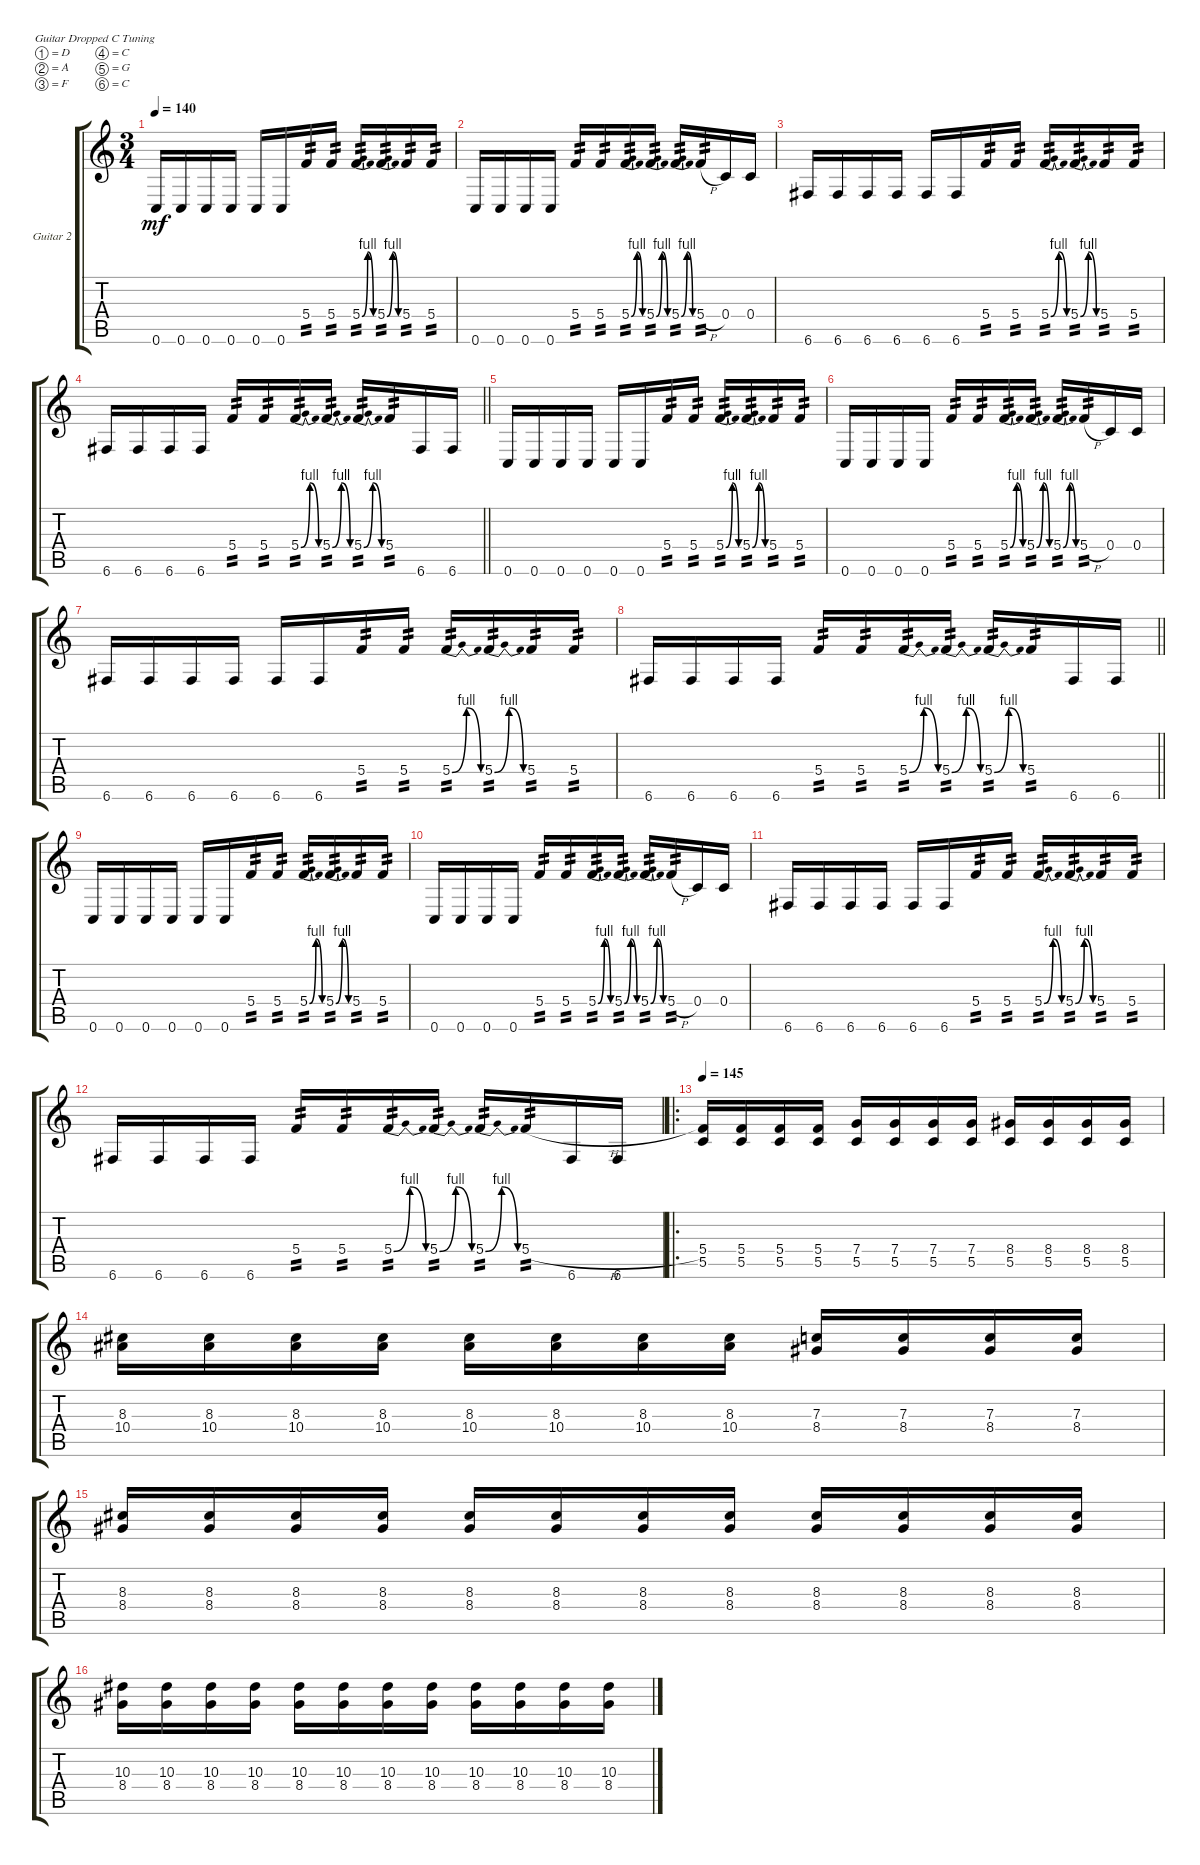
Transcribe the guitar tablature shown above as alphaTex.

\bracketExtendMode groupsimilarinstruments
\firstSystemTrackNameOrientation horizontal
\otherSystemsTrackNameOrientation horizontal
\track ("Guitar 2" "Guitar 2") {instrument distortionguitar}
\staff {score tabs}
\tuning (D4 A3 F3 C3 G2 C2)
\ts (3 4)
\tempo 140
\clef g2
\ks c
0.6.16{dy mf} 0.6.16 0.6.16 0.6.16 0.6.16 0.6.16 5.4.16{tp 2} 5.4.16{tp 2} 5.4{be (bendrelease 0 0 10.2 4 20.4 4 30 0)}.16{tp 2} 5.4{be (bendrelease 0 0 10.2 4 20.4 4 60 0)}.16{tp 2} 5.4.16{tp 2} 5.4.16{tp 2} |
0.6.16 0.6.16 0.6.16 0.6.16 5.4.16{tp 2} 5.4.16{tp 2} 5.4{be (bendrelease 0 0 10.2 4 20.4 4 30 0)}.16{tp 2} 5.4{be (bendrelease 0 0 10.2 4 20.4 4 60 0)}.16{tp 2} 5.4{be (bendrelease 0 0 10.2 4 20.4 4 57.599999999999994 0)}.16{tp 2} 5.4{h}.16{tp 2} 0.4.16 0.4.16 |
6.6.16 6.6.16 6.6.16 6.6.16 6.6.16 6.6.16 5.4.16{tp 2} 5.4.16{tp 2} 5.4{be (bendrelease 0 0 10.2 4 20.4 4 30 0)}.16{tp 2} 5.4{be (bendrelease 0 0 10.2 4 20.4 4 60 0)}.16{tp 2} 5.4.16{tp 2} 5.4.16{tp 2} |
\barLineRight lightlight
6.6.16 6.6.16 6.6.16 6.6.16 5.4.16{tp 2} 5.4.16{tp 2} 5.4{be (bendrelease 0 0 10.2 4 20.4 4 30 0)}.16{tp 2} 5.4{be (bendrelease 0 0 10.2 4 20.4 4 60 0)}.16{tp 2} 5.4{be (bendrelease 0 0 10.2 4 20.4 4 57.599999999999994 0)}.16{tp 2} 5.4.16{tp 2} 6.6.16 6.6.16 |
0.6.16 0.6.16 0.6.16 0.6.16 0.6.16 0.6.16 5.4.16{tp 2} 5.4.16{tp 2} 5.4{be (bendrelease 0 0 10.2 4 20.4 4 30 0)}.16{tp 2} 5.4{be (bendrelease 0 0 10.2 4 20.4 4 60 0)}.16{tp 2} 5.4.16{tp 2} 5.4.16{tp 2} |
0.6.16 0.6.16 0.6.16 0.6.16 5.4.16{tp 2} 5.4.16{tp 2} 5.4{be (bendrelease 0 0 10.2 4 20.4 4 30 0)}.16{tp 2} 5.4{be (bendrelease 0 0 10.2 4 20.4 4 60 0)}.16{tp 2} 5.4{be (bendrelease 0 0 10.2 4 20.4 4 57.599999999999994 0)}.16{tp 2} 5.4{h}.16{tp 2} 0.4.16 0.4.16 |
6.6.16 6.6.16 6.6.16 6.6.16 6.6.16 6.6.16 5.4.16{tp 2} 5.4.16{tp 2} 5.4{be (bendrelease 0 0 10.2 4 20.4 4 30 0)}.16{tp 2} 5.4{be (bendrelease 0 0 10.2 4 20.4 4 60 0)}.16{tp 2} 5.4.16{tp 2} 5.4.16{tp 2} |
\barLineRight lightlight
6.6.16 6.6.16 6.6.16 6.6.16 5.4.16{tp 2} 5.4.16{tp 2} 5.4{be (bendrelease 0 0 10.2 4 20.4 4 30 0)}.16{tp 2} 5.4{be (bendrelease 0 0 10.2 4 20.4 4 60 0)}.16{tp 2} 5.4{be (bendrelease 0 0 10.2 4 20.4 4 57.599999999999994 0)}.16{tp 2} 5.4.16{tp 2} 6.6.16 6.6.16 |
0.6.16 0.6.16 0.6.16 0.6.16 0.6.16 0.6.16 5.4.16{tp 2} 5.4.16{tp 2} 5.4{be (bendrelease 0 0 10.2 4 20.4 4 30 0)}.16{tp 2} 5.4{be (bendrelease 0 0 10.2 4 20.4 4 60 0)}.16{tp 2} 5.4.16{tp 2} 5.4.16{tp 2} |
0.6.16 0.6.16 0.6.16 0.6.16 5.4.16{tp 2} 5.4.16{tp 2} 5.4{be (bendrelease 0 0 10.2 4 20.4 4 30 0)}.16{tp 2} 5.4{be (bendrelease 0 0 10.2 4 20.4 4 60 0)}.16{tp 2} 5.4{be (bendrelease 0 0 10.2 4 20.4 4 57.599999999999994 0)}.16{tp 2} 5.4{h}.16{tp 2} 0.4.16 0.4.16 |
6.6.16 6.6.16 6.6.16 6.6.16 6.6.16 6.6.16 5.4.16{tp 2} 5.4.16{tp 2} 5.4{be (bendrelease 0 0 10.2 4 20.4 4 30 0)}.16{tp 2} 5.4{be (bendrelease 0 0 10.2 4 20.4 4 60 0)}.16{tp 2} 5.4.16{tp 2} 5.4.16{tp 2} |
6.6.16 6.6.16 6.6.16 6.6.16 5.4.16{tp 2} 5.4.16{tp 2} 5.4{be (bendrelease 0 0 10.2 4 20.4 4 30 0)}.16{tp 2} 5.4{be (bendrelease 0 0 10.2 4 20.4 4 60 0)}.16{tp 2} 5.4{be (bendrelease 0 0 10.2 4 20.4 4 57.599999999999994 0)}.16{tp 2} 5.4{h}.16{tp 2} 6.6.16 6.6.16 |
\ro
\tempo (145 0.0015748)
(5.5 5.4).16 (5.4 5.5).16 (5.5 5.4).16 (5.5 5.4).16 (5.5 7.4).16 (5.5 7.4).16 (5.5 7.4).16 (5.5 7.4).16 (5.5 8.4).16 (5.5 8.4).16 (5.5 8.4).16 (5.5 8.4).16 |
(10.4 8.3).16 (10.4 8.3).16 (10.4 8.3).16 (10.4 8.3).16 (10.4 8.3).16 (10.4 8.3).16 (10.4 8.3).16 (10.4 8.3).16 (8.4 7.3).16 (8.4 7.3).16 (8.4 7.3).16 (8.4 7.3).16 |
(8.4 8.3).16 (8.4 8.3).16 (8.4 8.3).16 (8.4 8.3).16 (8.4 8.3).16 (8.4 8.3).16 (8.4 8.3).16 (8.4 8.3).16 (8.4 8.3).16 (8.4 8.3).16 (8.4 8.3).16 (8.4 8.3).16 |
(8.4 10.3).16 (8.4 10.3).16 (8.4 10.3).16 (8.4 10.3).16 (8.4 10.3).16 (8.4 10.3).16 (8.4 10.3).16 (8.4 10.3).16 (8.4 10.3).16 (8.4 10.3).16 (8.4 10.3).16 (8.4 10.3).16
